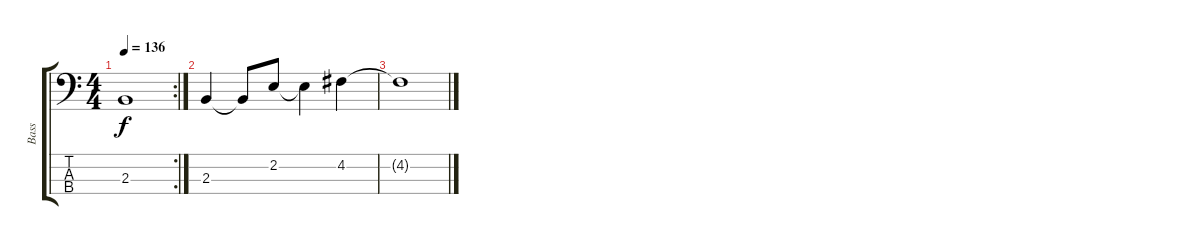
\track ("Bass" "Bass") {instrument electricbassfinger}
\staff {score tabs}
\tuning (G2 D2 A1 E1) {hide}
\rc 2
\ts (4 4)
\tempo 136
\clef f4
\ks c
2.3{t}.1{dy f} |
2.3.4 2.3{t}.8 2.2.8 2.2{t}.4 4.2.4 |
4.2{t}.1
